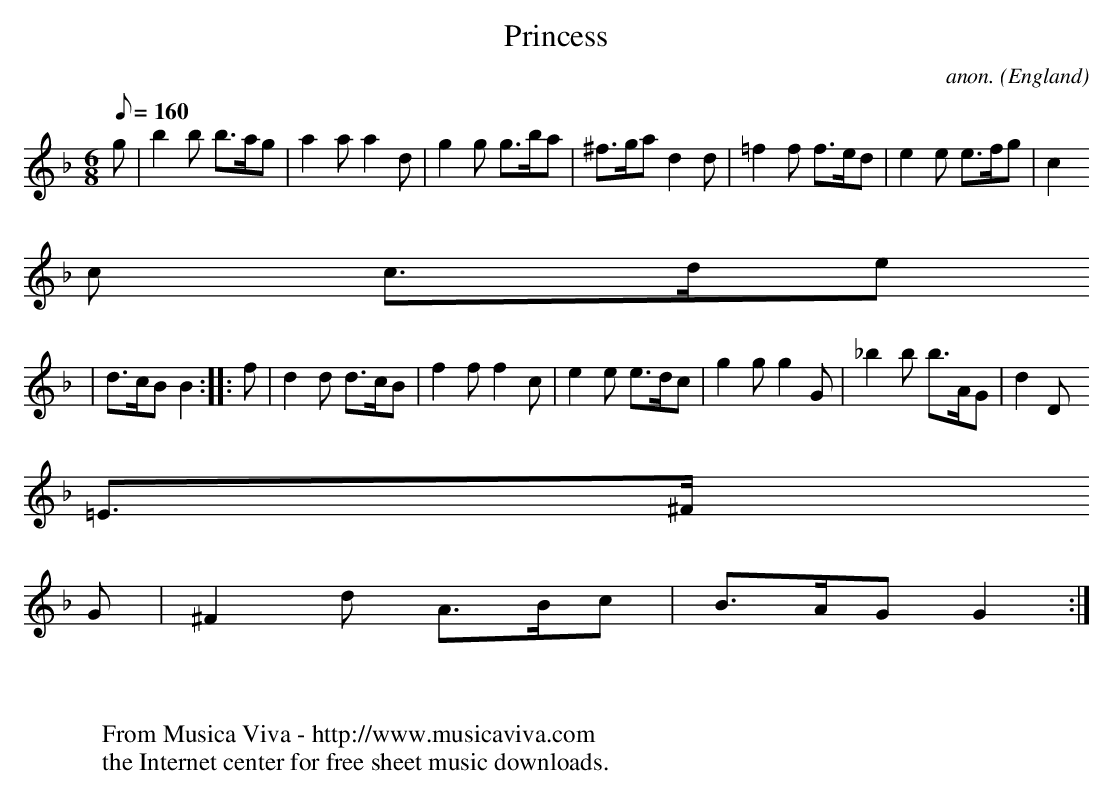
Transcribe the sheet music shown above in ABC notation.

X:1
T:Princess
C:anon.
O:England
M:6/8
L:1/8
Q:160
K:Dm
g|b2 b b>ag|a2 a a2 d|g2 g g>ba|^f>ga d2 d|=f2f f>ed|e2 e e>fg|c2
c c>de
|\
d>cB B2::f|d2 d d>cB|f2 f f2 c|e2 e e>dc|g2 g g2 G|_b2 b b>AG|d2 D
=E>^F
G|^F2 d A>Bc| B>AG G2:|
W:
W:
W:  From Musica Viva - http://www.musicaviva.com
W:  the Internet center for free sheet music downloads.
